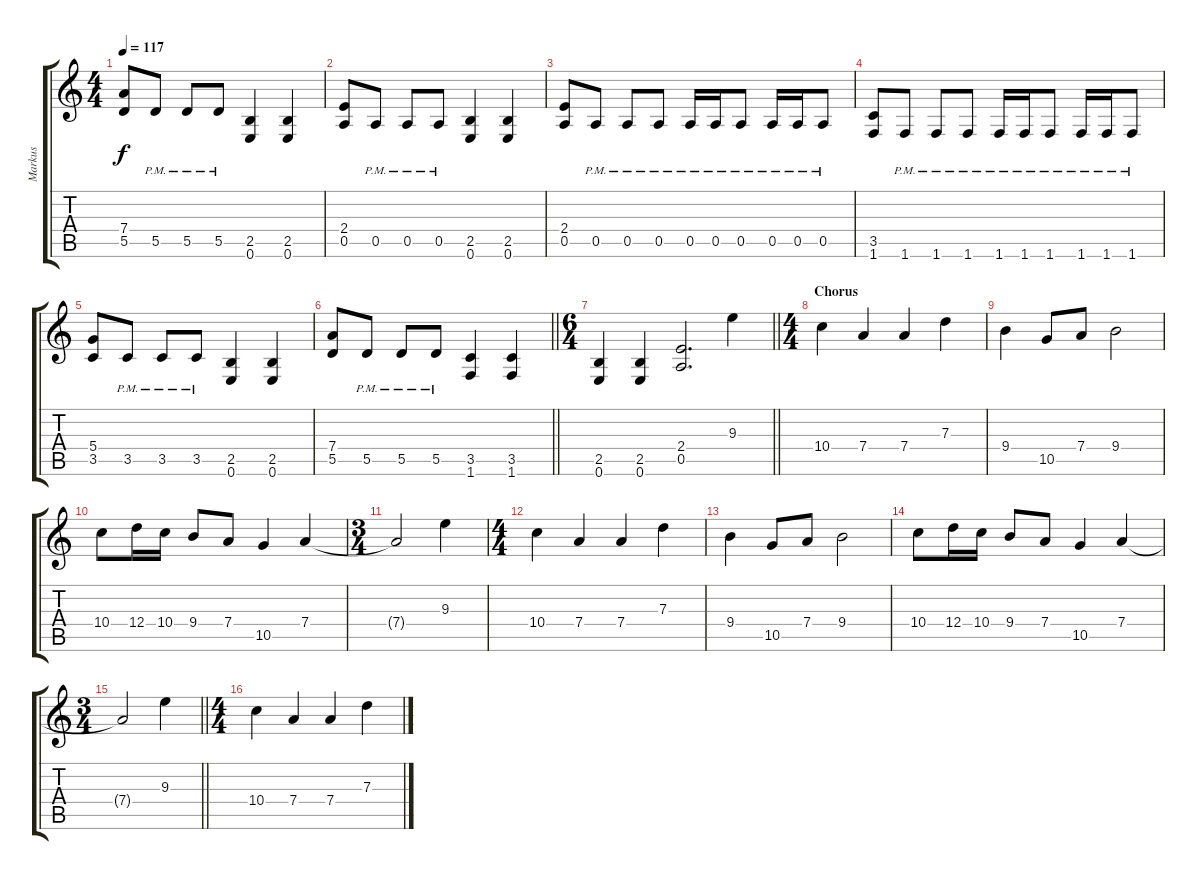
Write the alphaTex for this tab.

\track ("Markus" "Markus") {instrument distortionguitar}
\staff {score tabs}
\tuning (E4 B3 G3 D3 A2 E2) {hide}
\ts (4 4)
\tempo 117
\clef g2
\ks c
(7.4 5.5).8{dy f} 5.5{pm}.8 5.5{pm}.8 5.5{pm}.8 (2.5 0.6).4 (2.5 0.6).4 |
(2.4 0.5).8 0.5{pm}.8 0.5{pm}.8 0.5{pm}.8 (2.5 0.6).4 (2.5 0.6).4 |
(2.4 0.5).8 0.5{pm}.8 0.5{pm}.8 0.5{pm}.8 0.5{pm}.16 0.5{pm}.16 0.5{pm}.8 0.5{pm}.16 0.5{pm}.16 0.5{pm}.8 |
(3.5 1.6).8 1.6{pm}.8 1.6{pm}.8 1.6{pm}.8 1.6{pm}.16 1.6{pm}.16 1.6{pm}.8 1.6{pm}.16 1.6{pm}.16 1.6{pm}.8 |
(5.4 3.5).8 3.5{pm}.8 3.5{pm}.8 3.5{pm}.8 (2.5 0.6).4 (2.5 0.6).4 |
\barLineRight lightlight
(7.4 5.5).8 5.5{pm}.8 5.5{pm}.8 5.5{pm}.8 (3.5 1.6).4 (3.5 1.6).4 |
\ts (6 4)
\section ("" "")
\barLineRight lightlight
(2.5 0.6).4 (2.5 0.6).4 (2.4 0.5).2{d} 9.3.4 |
\ts (4 4)
\section ("" "Chorus")
10.4.4 7.4.4 7.4.4 7.3.4 |
9.4.4 10.5.8 7.4.8 9.4.2 |
10.4.8 12.4.16 10.4.16 9.4.8 7.4.8 10.5.4 7.4.4 |
\ts (3 4)
7.4{t}.2 9.3.4 |
\ts (4 4)
10.4.4 7.4.4 7.4.4 7.3.4 |
9.4.4 10.5.8 7.4.8 9.4.2 |
10.4.8 12.4.16 10.4.16 9.4.8 7.4.8 10.5.4 7.4.4 |
\ts (3 4)
\barLineRight lightlight
7.4{t}.2 9.3.4 |
\ts (4 4)
\section ("" "")
10.4.4 7.4.4 7.4.4 7.3.4
